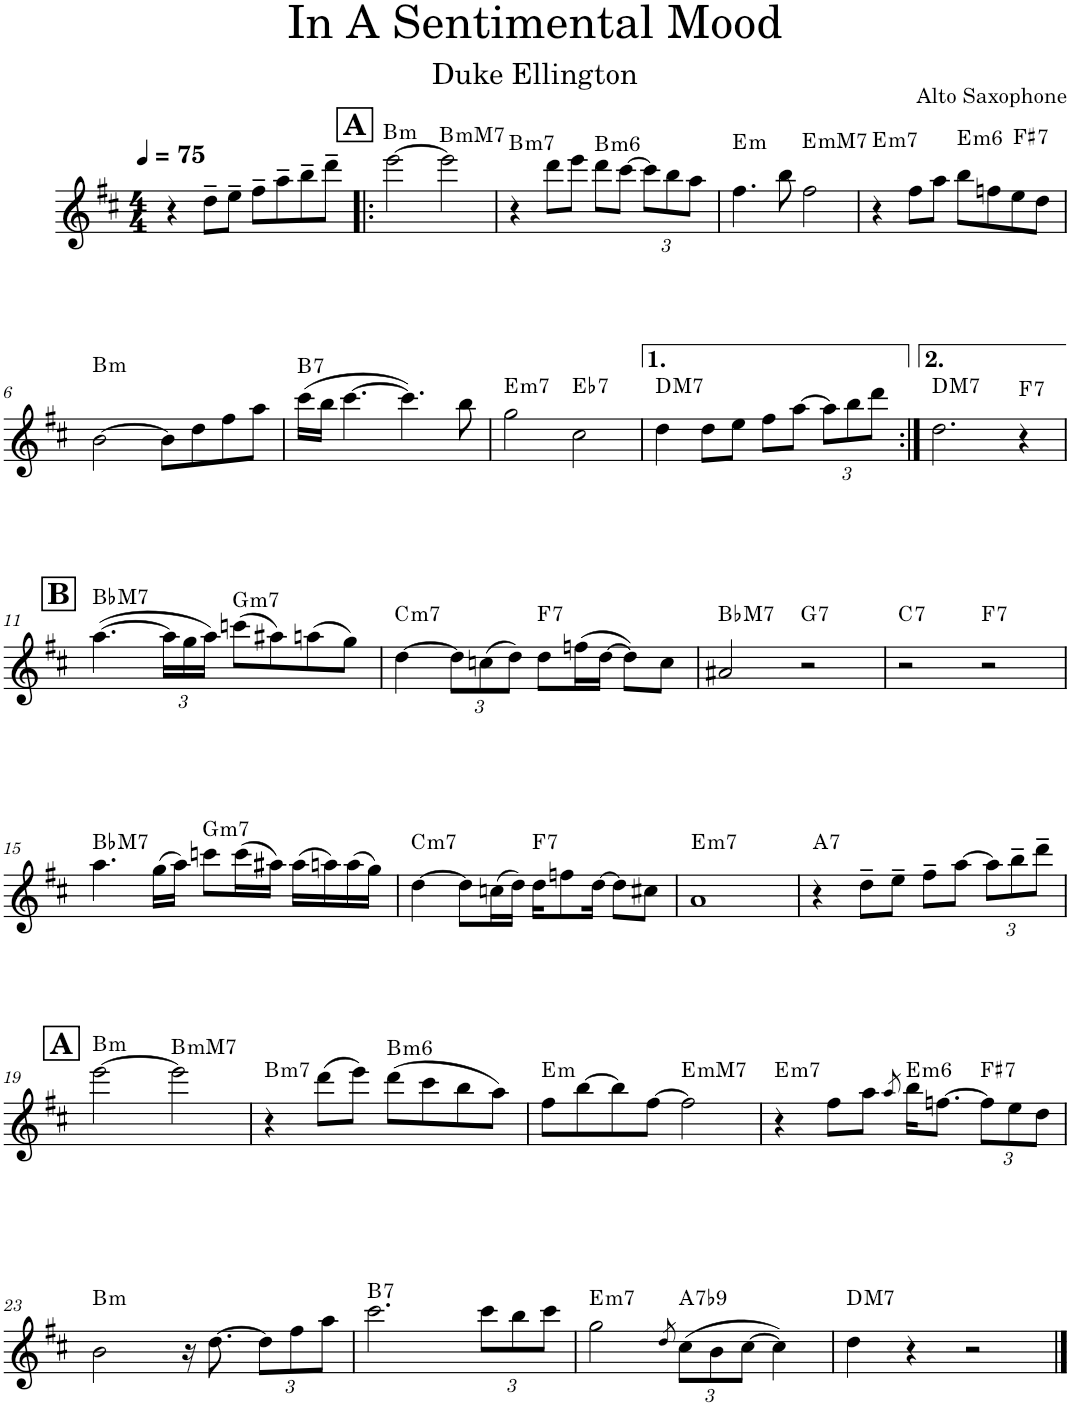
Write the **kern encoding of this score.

**kern	**harte
*part1	*part1
*staff1	*
*I"Alto Saxophone	*
*I'A. Sax.	*
*clefG2	*
*Trd5c9	*
*k[f#c#]	*
*M4/4	*
*MM75	*
=1	=1
4r	.
8dd~\L	.
8ee~\J	.
8ff#~\L	.
8aa~\	.
8bb~\	.
8ddd~\J	.
!!LO:REH:place=s1:a:B:cj:fs=14:t=A
=2!|:	=2!|:
!	!LO:H:kt=m
[2eee\	B:min
!	!LO:H:kt=mM7
2eee\]	B:minmaj7
=3	=3
!	!LO:H:kt=m7
4r	B:min7
8ddd\L	.
8eee\J	.
!	!LO:H:kt=m6
8ddd\L	B:min6
[8ccc#\J	.
*Xbrackettup	*
12ccc#\L]	.
12bb\	.
12aa\J	.
=4	=4
!	!LO:H:kt=m
4.ff#\	E:min
8bb\	.
!	!LO:H:kt=mM7
2ff#\	E:minmaj7
=5	=5
!	!LO:H:kt=m7
4r	E:min7
8ff#\L	.
8aa\J	.
!	!LO:H:kt=m6
8bb\L	E:min6
8ffn\	.
!	!LO:H:kt=7
8ee\	F#:7
8dd\J	.
!!LO:LB:g=z
=6	=6
!	!LO:H:kt=m
[2b\	B:min
8b\L]	.
8dd\	.
8ff#\	.
8aa\J	.
=7	=7
!	!LO:H:kt=7
(16ccc#\LL	B:7
16bb\JJ	.
[4.ccc#\	.
4.ccc#\])	.
8bb\	.
=8	=8
!	!LO:H:kt=m7
2gg\	E:min7
!	!LO:H:kt=7
2cc#\	Eb:7
=9	=9
!	!LO:H:kt=M7
4dd\	D:maj7
8dd\L	.
8ee\J	.
8ff#\L	.
[8aa\J	.
12aa\L]	.
12bb\	.
12ddd\J	.
=10:|!	=10:|!
!	!LO:H:kt=M7
2.dd\	D:maj7
!	!LO:H:kt=7
4r	F:7
!!LO:LB:g=z
!!LO:REH:place=s1:a:B:cj:fs=14:t=B
=11	=11
!	!LO:H:kt=M7
([4.aa\	Bb:maj7
24aa\LL]	.
24gg\	.
24aa\JJ)	.
!	!LO:H:kt=m7
(8cccn\L	G:min7
8aa#X\)	.
(8aan\	.
8gg\J)	.
=12	=12
!	!LO:H:kt=m7
[4dd\	C:min7
12dd\L]	.
(12ccn\	.
12dd\J)	.
!	!LO:H:kt=7
8dd\L	F:7
(16ffn\L	.
[16dd\JJ	.
8dd\L])	.
8cc\J	.
=13	=13
!	!LO:H:kt=M7
2a#X/	Bb:maj7
!	!LO:H:kt=7
2r	G:7
=14	=14
!	!LO:H:kt=7
2r	C:7
!	!LO:H:kt=7
2r	F:7
!!LO:LB:g=z
=15	=15
!	!LO:H:kt=M7
4.aa\	Bb:maj7
(16gg\LL	.
16aa\JJ)	.
!	!LO:H:kt=m7
8cccn\L	G:min7
(16ccc\L	.
16aa#X\JJ)	.
(16aa#\LL	.
16aan\)	.
(16aa\	.
16gg\JJ)	.
=16	=16
!	!LO:H:kt=m7
[4dd\	C:min7
8dd\L]	.
(16ccn\L	.
16dd\JJ)	.
!	!LO:H:kt=7
16dd\KL	F:7
8ffn\	.
[16dd\Jk	.
8dd\L]	.
8cc#X\J	.
=17	=17
!	!LO:H:kt=m7
1a	E:min7
=18	=18
!	!LO:H:kt=7
4r	A:7
8dd~\L	.
8ee~\J	.
8ff#~\L	.
[8aa\J	.
12aa\L]	.
12bb~\	.
12ddd~\J	.
!!LO:LB:g=z
!!LO:REH:place=s1:a:B:cj:fs=14:t=A
=19	=19
!	!LO:H:kt=m
[2eee\	B:min
!	!LO:H:kt=mM7
2eee\]	B:minmaj7
=20	=20
!	!LO:H:kt=m7
4r	B:min7
(8ddd\L	.
8eee\J)	.
!	!LO:H:kt=m6
(8ddd\L	B:min6
8ccc#\	.
8bb\	.
8aa\J)	.
=21	=21
!	!LO:H:kt=m
8ff#\L	E:min
[8bb\	.
8bb\]	.
[8ff#\J	.
!	!LO:H:kt=mM7
2ff#\]	E:minmaj7
=22	=22
!	!LO:H:kt=m7
4r	E:min7
8ff#\L	.
8aa\J	.
8qaa/	.
!	!LO:H:kt=m6
16bb\KL	E:min6
[8.ffn\J	.
!	!LO:H:kt=7
12ff\L]	F#:7
12ee\	.
12dd\J	.
!!LO:LB:g=z
=23	=23
!	!LO:H:kt=m
2b\	B:min
16r	.
[8.dd\	.
12dd\L]	.
12ff#\	.
12aa\J	.
=24	=24
!	!LO:H:kt=7
2.ccc#\	B:7
12ccc#\L	.
12bb\	.
12ccc#\J	.
=25	=25
!	!LO:H:kt=m7
2gg\	E:min7
8qdd/	.
!	!LO:H:kt=7
(12cc#\L	A:7(b9)
12b\	.
[12cc#\J	.
4cc#\])	.
=26	=26
!	!LO:H:kt=M7
4dd\	D:maj7
4r	.
2r	.
==	==
*-	*-
